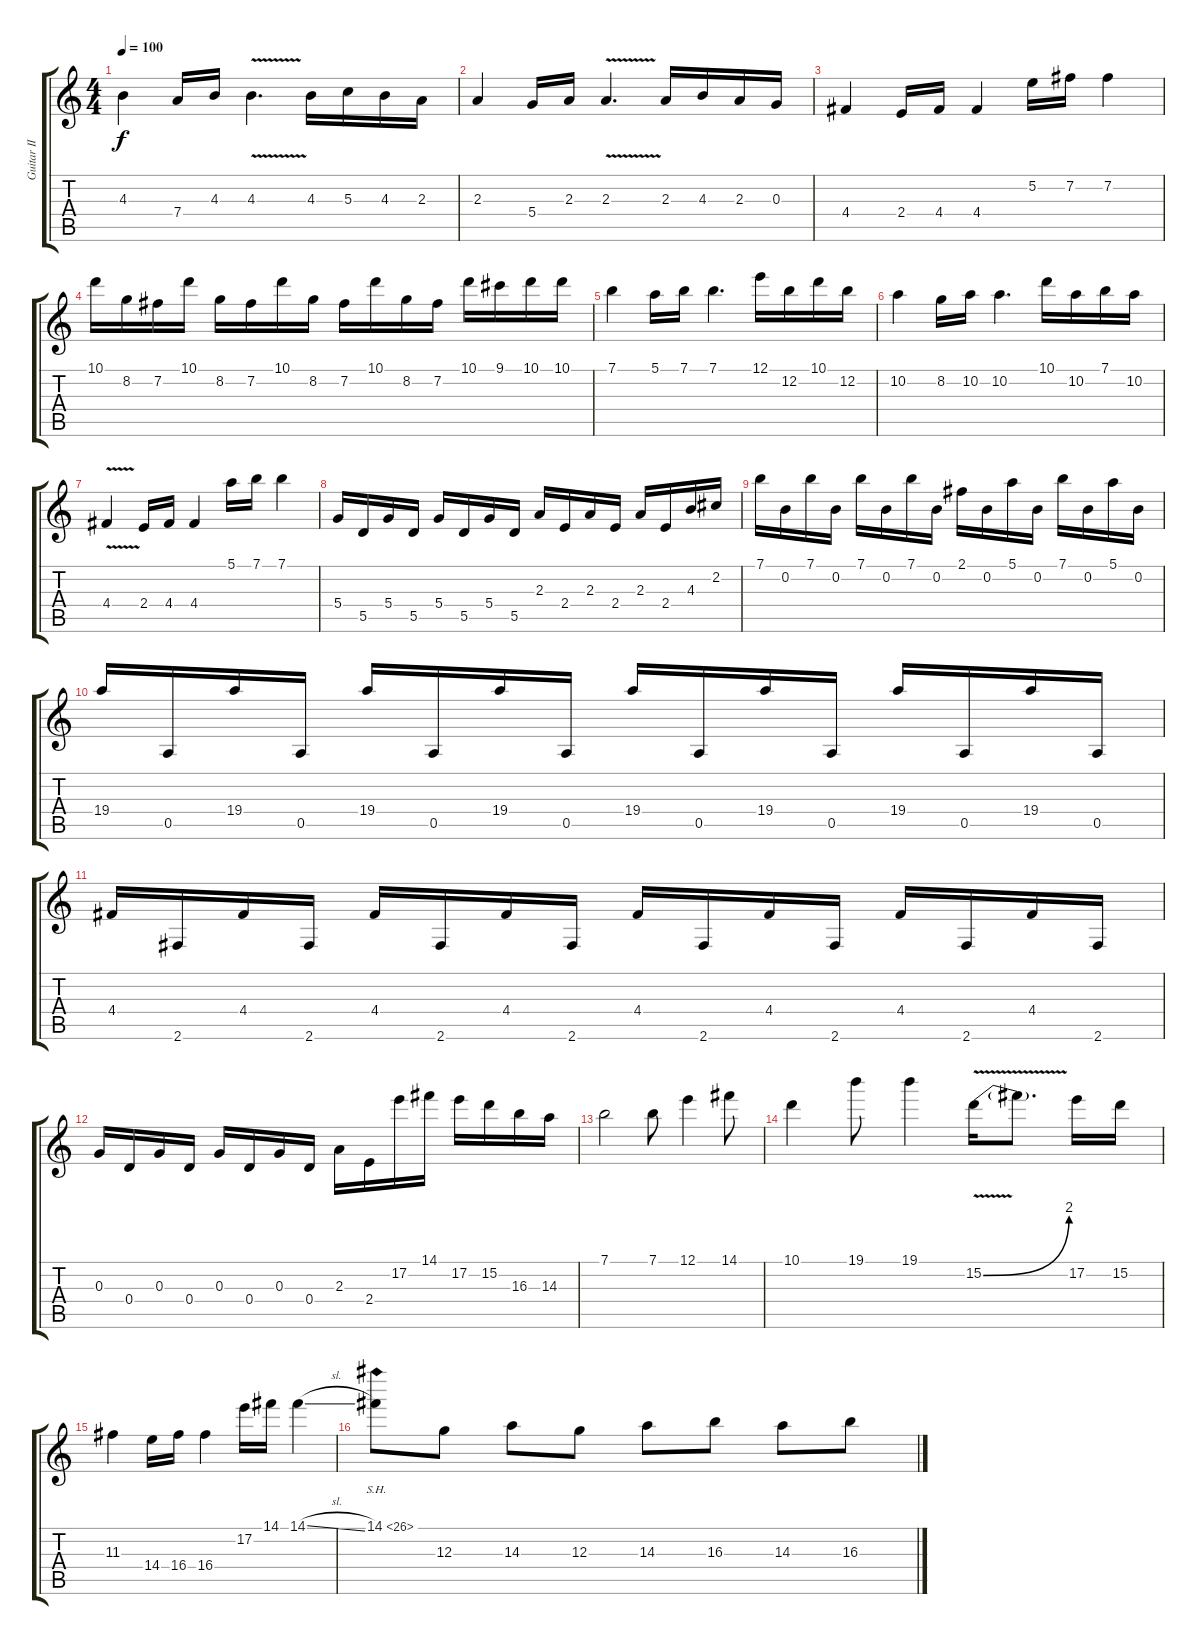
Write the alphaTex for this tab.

\track ("Guitar II" "Guitar II") {instrument electricguitarclean}
\staff {score tabs}
\tuning (E4 B3 G3 D3 A2 E2) {hide}
\ts (4 4)
\tempo 100
\clef g2
\ks c
4.3.4{dy f} 7.4.16 4.3.16 4.3{v}.4{d} 4.3.16 5.3.16 4.3.16 2.3.16 |
2.3.4 5.4.16 2.3.16 2.3{v}.4{d} 2.3.16 4.3.16 2.3.16 0.3.16 |
4.4.4 2.4.16 4.4.16 4.4.4 5.2.16 7.2.16 7.2.4 |
10.1.16 8.2.16 7.2.16 10.1.16 8.2.16 7.2.16 10.1.16 8.2.16 7.2.16 10.1.16 8.2.16 7.2.16 10.1.16 9.1.16 10.1.16 10.1.16 |
7.1.4 5.1.16 7.1.16 7.1.4{d} 12.1.16 12.2.16 10.1.16 12.2.16 |
10.2.4 8.2.16 10.2.16 10.2.4{d} 10.1.16 10.2.16 7.1.16 10.2.16 |
4.4{v}.4 2.4.16 4.4.16 4.4.4 5.1.16 7.1.16 7.1.4 |
5.4.16 5.5.16 5.4.16 5.5.16 5.4.16 5.5.16 5.4.16 5.5.16 2.3.16 2.4.16 2.3.16 2.4.16 2.3.16 2.4.16 4.3.16 2.2.16 |
7.1.16 0.2.16 7.1.16 0.2.16 7.1.16 0.2.16 7.1.16 0.2.16 2.1.16 0.2.16 5.1.16 0.2.16 7.1.16 0.2.16 5.1.16 0.2.16 |
19.4.16 0.5.16 19.4.16 0.5.16 19.4.16 0.5.16 19.4.16 0.5.16 19.4.16 0.5.16 19.4.16 0.5.16 19.4.16 0.5.16 19.4.16 0.5.16 |
4.4.16 2.6.16 4.4.16 2.6.16 4.4.16 2.6.16 4.4.16 2.6.16 4.4.16 2.6.16 4.4.16 2.6.16 4.4.16 2.6.16 4.4.16 2.6.16 |
0.3.16 0.4.16 0.3.16 0.4.16 0.3.16 0.4.16 0.3.16 0.4.16 2.3.16 2.4.16 17.2.16 14.1.16 17.2.16 15.2.16 16.3.16 14.3.16 |
7.1.2 7.1.8 12.1.4 14.1.8 |
10.1.4 19.1.8 19.1.4 15.2{be (bend 0 0 60 8) v}.16 15.2{t}.8{d} 17.2.16 15.2.16 |
11.3.4 14.4.16 16.4.16 16.4.4 17.2.16 14.1.16 14.1{sl}.4 |
14.1{sh 12}.8 12.3.8 14.3.8 12.3.8 14.3.8 16.3.8 14.3.8 16.3.8
